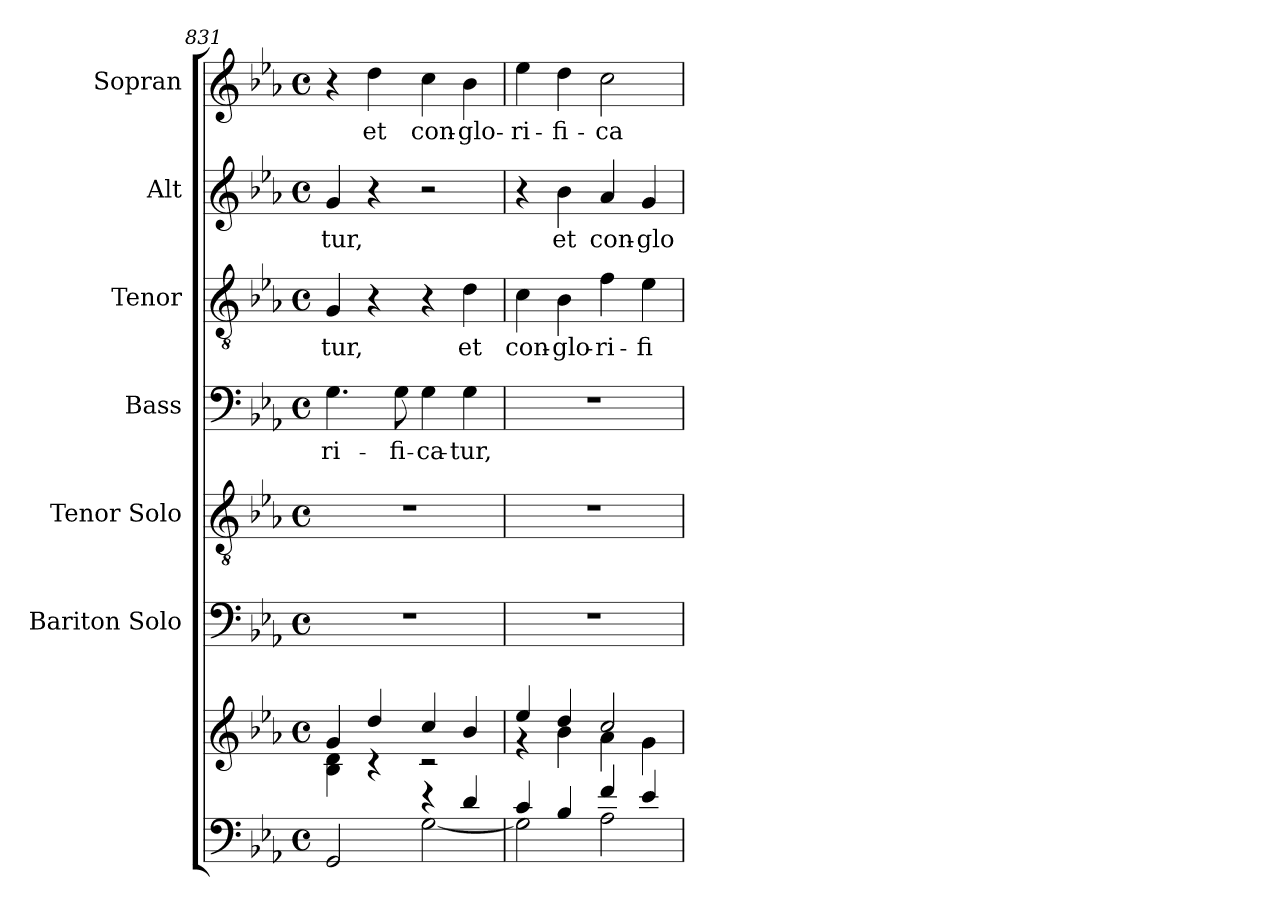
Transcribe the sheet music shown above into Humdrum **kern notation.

**kern	**kern	**kern	**kern	**kern	**text	**kern	**text	**kern	**text	**kern	**text
*part7	*part7	*part6	*part5	*part4	*part4	*part3	*part3	*part2	*part2	*part1	*part1
*staff8	*staff7	*staff6	*staff5	*staff4	*staff4	*staff3	*staff3	*staff2	*staff2	*staff1	*staff1
*	*	*I"Bariton Solo	*I"Tenor Solo	*I"Bass	*	*I"Tenor	*	*I"Alt	*	*I"Sopran	*
*	*	*	*	*I'B.	*	*I'T.	*	*I'A.	*	*I'S.	*
!!LO:PB:g=z
*clefF4	*clefG2	*clefF4	*clefGv2	*clefF4	*	*clefGv2	*	*clefG2	*	*clefG2	*
*k[b-e-a-]	*k[b-e-a-]	*k[b-e-a-]	*k[b-e-a-]	*k[b-e-a-]	*	*k[b-e-a-]	*	*k[b-e-a-]	*	*k[b-e-a-]	*
*E-:	*E-:	*E-:	*E-:	*E-:	*	*E-:	*	*E-:	*	*E-:	*
*M4/4	*M4/4	*M4/4	*M4/4	*M4/4	*	*M4/4	*	*M4/4	*	*M4/4	*
*met(c)	*met(c)	*met(c)	*met(c)	*met(c)	*	*met(c)	*	*met(c)	*	*met(c)	*
=831	=831	=831	=831	=831	=831	=831	=831	=831	=831	=831	=831
*^	*^	*	*	*	*	*	*	*	*	*	*
!	!	!	!	!	!	!	!LO:LY:b	!	!LO:LY:b	!	!LO:LY:b	!	!
2ryy	2GG/	4g/	4B-\ 4d\	1r	1r	4.G\	-ri-	4G/	-tur,	4g/	-tur,	4r	.
!	!	!	!	!	!	!	!	!	!	!	!	!	!LO:LY:b
.	.	4dd/	4rc	.	.	.	.	4r	.	4r	.	4dd\	et
!	!	!	!	!	!	!	!LO:LY:b	!	!	!	!	!	!
.	.	.	.	.	.	8G\	-fi-	.	.	.	.	.	.
!	!	!	!	!	!	!	!LO:LY:b	!	!	!	!	!	!LO:LY:b
4re	[<2G\	4cc/	2rc	.	.	4G\	-ca-	4r	.	2r	.	4cc\	con-
!	!	!	!	!	!	!	!LO:LY:b	!	!LO:LY:b	!	!	!	!LO:LY:b
4d/	.	4b-/	.	.	.	4G\	-tur,	4d\	et	.	.	4b-\	-glo-
=832	=832	=832	=832	=832	=832	=832	=832	=832	=832	=832	=832	=832	=832
!	!	!	!	!	!	!	!	!	!LO:LY:b	!	!	!	!LO:LY:b
4c/	2G\]	4ee-/	4rf	1r	1r	1r	.	4c\	con-	4r	.	4ee-\	-ri-
!	!	!	!	!	!	!	!	!	!LO:LY:b	!	!LO:LY:b	!	!LO:LY:b
4B-/	.	4dd/	4b-\	.	.	.	.	4B-\	-glo-	4b-\	et	4dd\	-fi-
!	!	!	!	!	!	!	!	!	!LO:LY:b	!	!LO:LY:b	!	!LO:LY:b
4f/	2A-\	2cc/	4a-\	.	.	.	.	4f\	-ri-	4a-/	con-	2cc\	-ca-
!	!	!	!	!	!	!	!	!	!LO:LY:b	!	!LO:LY:b	!	!
4e-/	.	.	4g\	.	.	.	.	4e-\	-fi-	4g/	-glo-	.	.
*v	*v	*	*	*	*	*	*	*	*	*	*	*	*
*	*v	*v	*	*	*	*	*	*	*	*	*	*
=	=	=	=	=	=	=	=	=	=	=	=
*-	*-	*-	*-	*-	*-	*-	*-	*-	*-	*-	*-
